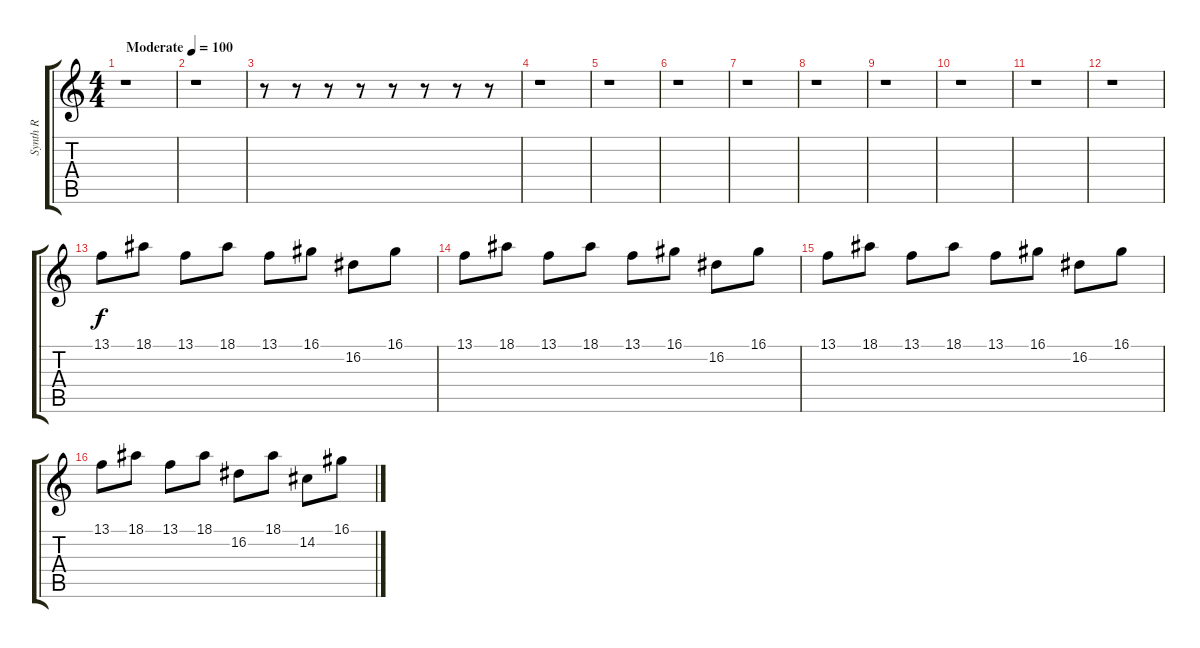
\track ("Synth R" "Synth R") {instrument lead2sawtooth}
\staff {score tabs}
\tuning (E4 B3 G3 D3 A2 E2) {hide}
\ts (4 4)
\tempo (100 "Moderate")
\clef g2
\ks c
r.1{dy f instrument lead2sawtooth} |
r.1 |
r.8 r.8 r.8 r.8 r.8 r.8 r.8 r.8 |
r.1 |
r.1 |
r.1 |
r.1 |
r.1 |
r.1 |
r.1 |
r.1 |
r.1 |
13.1.8 18.1.8 13.1.8 18.1.8 13.1.8 16.1.8 16.2.8 16.1.8 |
13.1.8 18.1.8 13.1.8 18.1.8 13.1.8 16.1.8 16.2.8 16.1.8 |
13.1.8 18.1.8 13.1.8 18.1.8 13.1.8 16.1.8 16.2.8 16.1.8 |
13.1.8 18.1.8 13.1.8 18.1.8 16.2.8 18.1.8 14.2.8 16.1.8
